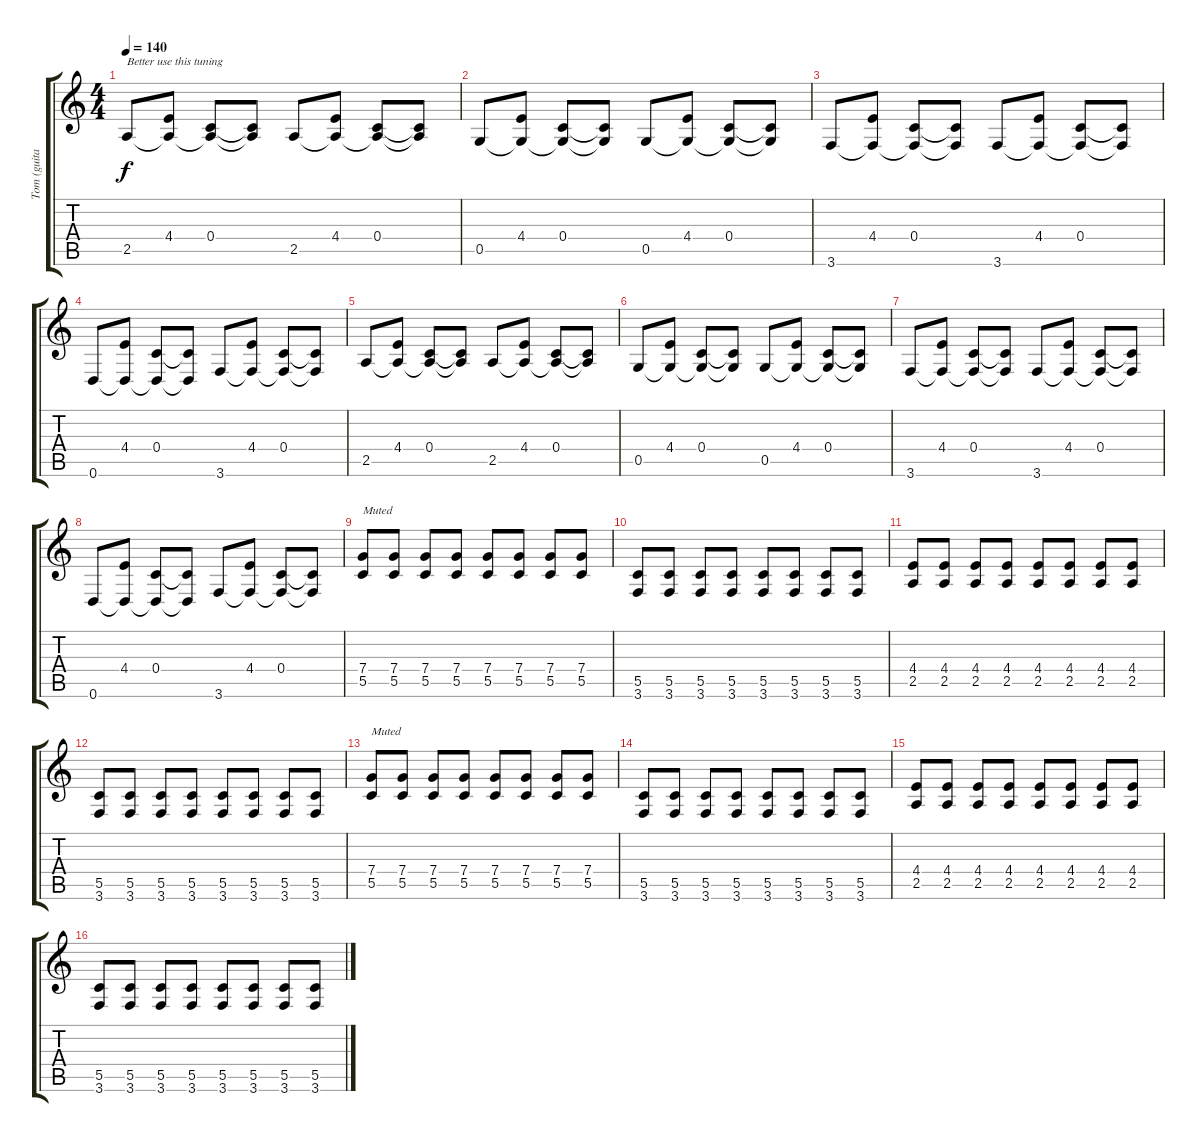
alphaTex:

\track ("Tom (guitar)" "Tom (guita") {instrument electricguitarclean}
\staff {score tabs}
\tuning (D4 A3 F3 C3 G2 D2) {hide}
\ts (4 4)
\tempo 140
\clef g2
\ks c
2.5.8{txt "Better use this tuning" dy f instrument electricguitarclean} (4.4 2.5{t}).8 (0.4 2.5{t}).8 (0.4{t} 2.5{t}).8 2.5.8 (4.4 2.5{t}).8 (0.4 2.5{t}).8 (0.4{t} 2.5{t}).8 |
0.5.8 (4.4 0.5{t}).8 (0.4 0.5{t}).8 (0.4{t} 0.5{t}).8 0.5.8 (4.4 0.5{t}).8 (0.4 0.5{t}).8 (0.4{t} 0.5{t}).8 |
3.6.8 (4.4 3.6{t}).8 (0.4 3.6{t}).8 (0.4{t} 3.6{t}).8 3.6.8 (4.4 3.6{t}).8 (0.4 3.6{t}).8 (0.4{t} 3.6{t}).8 |
0.6.8 (4.4 0.6{t}).8 (0.4 0.6{t}).8 (0.4{t} 0.6{t}).8 3.6.8 (4.4 3.6{t}).8 (0.4 3.6{t}).8 (0.4{t} 3.6{t}).8 |
2.5.8 (4.4 2.5{t}).8 (0.4 2.5{t}).8 (0.4{t} 2.5{t}).8 2.5.8 (4.4 2.5{t}).8 (0.4 2.5{t}).8 (0.4{t} 2.5{t}).8 |
0.5.8 (4.4 0.5{t}).8 (0.4 0.5{t}).8 (0.4{t} 0.5{t}).8 0.5.8 (4.4 0.5{t}).8 (0.4 0.5{t}).8 (0.4{t} 0.5{t}).8 |
3.6.8 (4.4 3.6{t}).8 (0.4 3.6{t}).8 (0.4{t} 3.6{t}).8 3.6.8 (4.4 3.6{t}).8 (0.4 3.6{t}).8 (0.4{t} 3.6{t}).8 |
0.6.8 (4.4 0.6{t}).8 (0.4 0.6{t}).8 (0.4{t} 0.6{t}).8 3.6.8 (4.4 3.6{t}).8 (0.4 3.6{t}).8 (0.4{t} 3.6{t}).8 |
(7.4 5.5).8{txt "Muted" volume 14 instrument electricguitarmuted} (7.4 5.5).8 (7.4 5.5).8 (7.4 5.5).8 (7.4 5.5).8 (7.4 5.5).8 (7.4 5.5).8 (7.4 5.5).8 |
(5.5 3.6).8{instrument electricguitarmuted} (5.5 3.6).8 (5.5 3.6).8 (5.5 3.6).8 (5.5 3.6).8 (5.5 3.6).8 (5.5 3.6).8 (5.5 3.6).8 |
(4.4 2.5).8{instrument electricguitarmuted} (4.4 2.5).8 (4.4 2.5).8 (4.4 2.5).8 (4.4 2.5).8 (4.4 2.5).8 (4.4 2.5).8 (4.4 2.5).8 |
(5.5 3.6).8{instrument electricguitarmuted} (5.5 3.6).8 (5.5 3.6).8 (5.5 3.6).8 (5.5 3.6).8 (5.5 3.6).8 (5.5 3.6).8 (5.5 3.6).8 |
(7.4 5.5).8{txt "Muted" volume 14 instrument electricguitarmuted} (7.4 5.5).8 (7.4 5.5).8 (7.4 5.5).8 (7.4 5.5).8 (7.4 5.5).8 (7.4 5.5).8 (7.4 5.5).8 |
(5.5 3.6).8{instrument electricguitarmuted} (5.5 3.6).8 (5.5 3.6).8 (5.5 3.6).8 (5.5 3.6).8 (5.5 3.6).8 (5.5 3.6).8 (5.5 3.6).8 |
(4.4 2.5).8{instrument electricguitarmuted} (4.4 2.5).8 (4.4 2.5).8 (4.4 2.5).8 (4.4 2.5).8 (4.4 2.5).8 (4.4 2.5).8 (4.4 2.5).8 |
(5.5 3.6).8{instrument electricguitarmuted} (5.5 3.6).8 (5.5 3.6).8 (5.5 3.6).8 (5.5 3.6).8 (5.5 3.6).8 (5.5 3.6).8 (5.5 3.6).8
